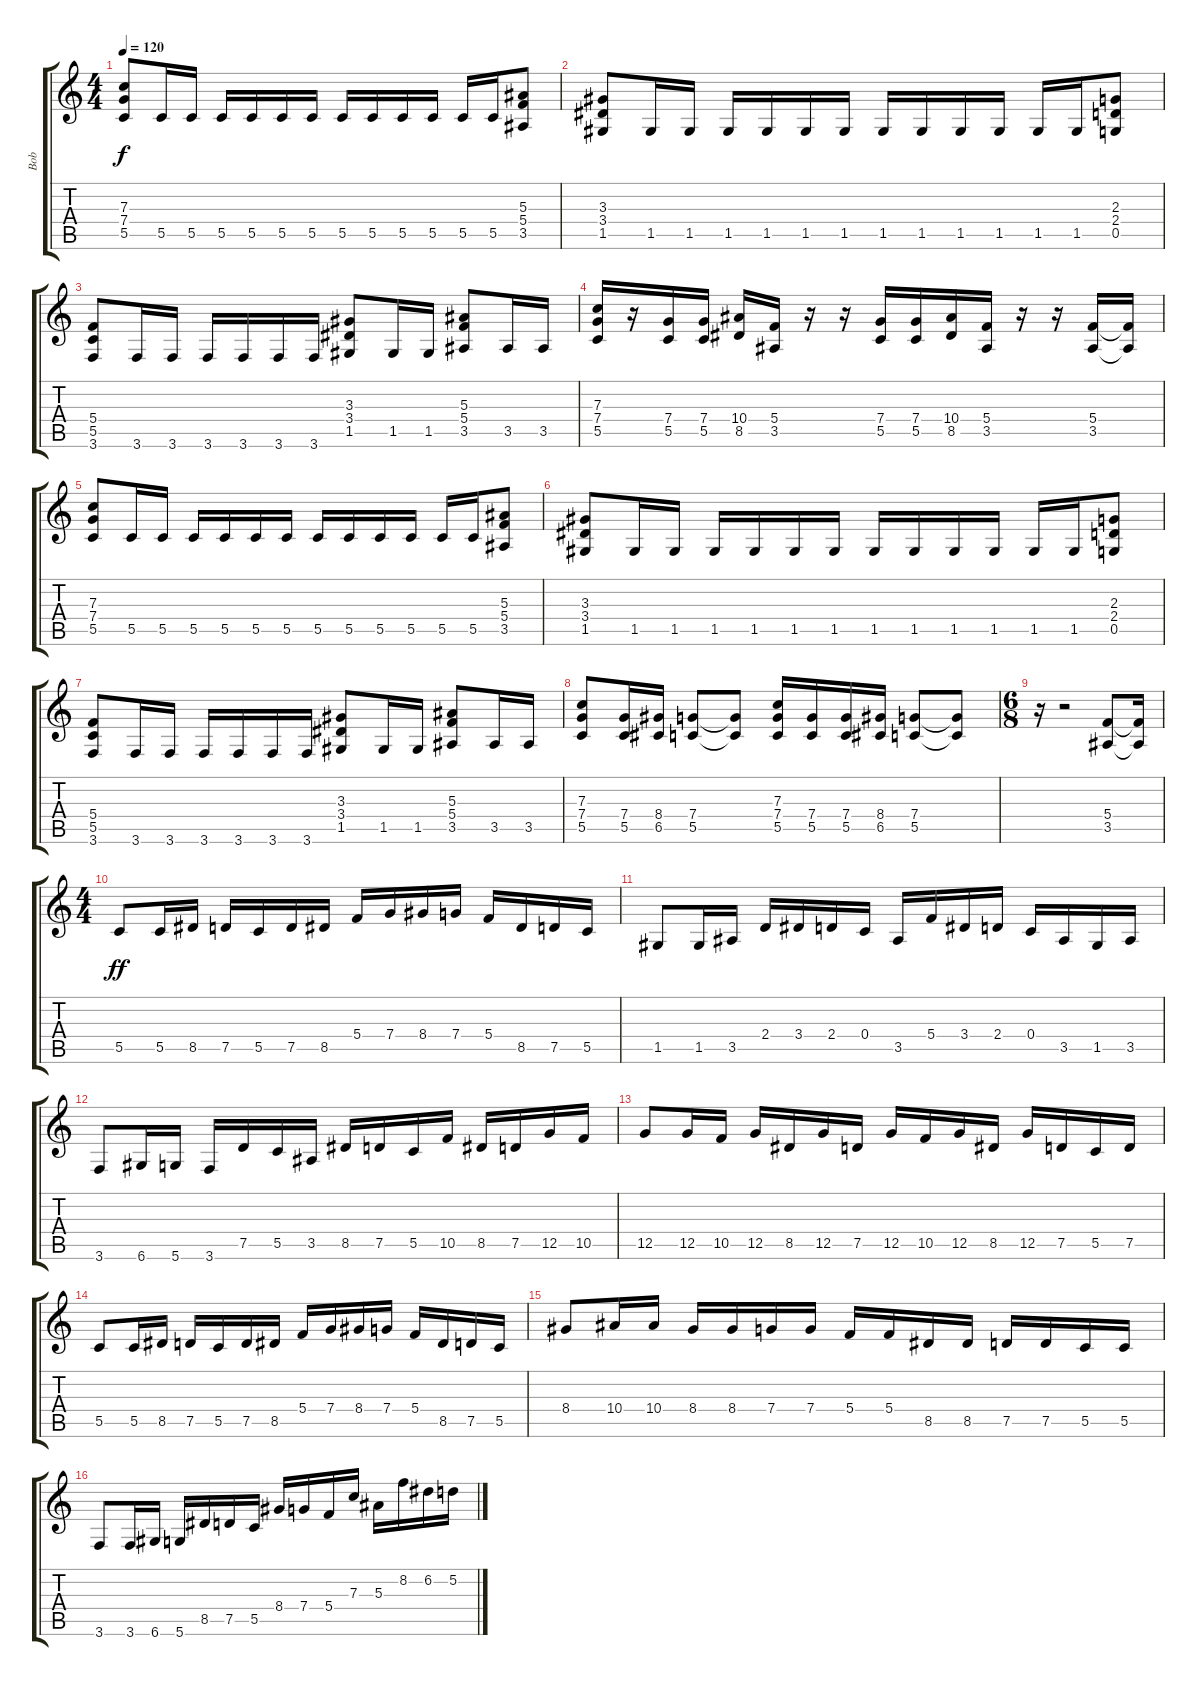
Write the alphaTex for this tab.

\track ("Bob" "Bob") {instrument distortionguitar}
\staff {score tabs}
\tuning (D4 A3 F3 C3 G2 D2) {hide}
\ts (4 4)
\tempo 120
\clef g2
\ks c
(7.3 7.4 5.5).8{dy f} 5.5.16 5.5.16 5.5.16 5.5.16 5.5.16 5.5.16 5.5.16 5.5.16 5.5.16 5.5.16 5.5.16 5.5.16 (5.3 5.4 3.5).8 |
(3.3 3.4 1.5).8 1.5.16 1.5.16 1.5.16 1.5.16 1.5.16 1.5.16 1.5.16 1.5.16 1.5.16 1.5.16 1.5.16 1.5.16 (2.3 2.4 0.5).8 |
(5.4 5.5 3.6).8 3.6.16 3.6.16 3.6.16 3.6.16 3.6.16 3.6.16 (3.3 3.4 1.5).8 1.5.16 1.5.16 (5.3 5.4 3.5).8 3.5.16 3.5.16 |
(7.3 7.4 5.5).16 r.16 (7.4 5.5).16 (7.4 5.5).16 (10.4 8.5).16 (5.4 3.5).16 r.16 r.16 (7.4 5.5).16 (7.4 5.5).16 (10.4 8.5).16 (5.4 3.5).16 r.16 r.16 (5.4 3.5).16 (5.4{t} 3.5{t}).16 |
(7.3 7.4 5.5).8 5.5.16 5.5.16 5.5.16 5.5.16 5.5.16 5.5.16 5.5.16 5.5.16 5.5.16 5.5.16 5.5.16 5.5.16 (5.3 5.4 3.5).8 |
(3.3 3.4 1.5).8 1.5.16 1.5.16 1.5.16 1.5.16 1.5.16 1.5.16 1.5.16 1.5.16 1.5.16 1.5.16 1.5.16 1.5.16 (2.3 2.4 0.5).8 |
(5.4 5.5 3.6).8 3.6.16 3.6.16 3.6.16 3.6.16 3.6.16 3.6.16 (3.3 3.4 1.5).8 1.5.16 1.5.16 (5.3 5.4 3.5).8 3.5.16 3.5.16 |
(7.3 7.4 5.5).8 (7.4 5.5).16 (8.4 6.5).16 (7.4 5.5).8 (7.4{t} 5.5{t}).8 (7.3 7.4 5.5).16 (7.4 5.5).16 (7.4 5.5).16 (8.4 6.5).16 (7.4 5.5).8 (7.4{t} 5.5{t}).8 |
\ts (6 8)
r.16 r.2 (5.4 3.5).8 (5.4{t} 3.5{t}).16 |
\ts (4 4)
5.5.8{dy ff} 5.5.16 8.5.16 7.5.16 5.5.16 7.5.16 8.5.16 5.4.16 7.4.16 8.4.16 7.4.16 5.4.16 8.5.16 7.5.16 5.5.16 |
1.5.8 1.5.16 3.5.16 2.4.16 3.4.16 2.4.16 0.4.16 3.5.16 5.4.16 3.4.16 2.4.16 0.4.16 3.5.16 1.5.16 3.5.16 |
3.6.8 6.6.16 5.6.16 3.6.16 7.5.16 5.5.16 3.5.16 8.5.16 7.5.16 5.5.16 10.5.16 8.5.16 7.5.16 12.5.16 10.5.16 |
12.5.8 12.5.16 10.5.16 12.5.16 8.5.16 12.5.16 7.5.16 12.5.16 10.5.16 12.5.16 8.5.16 12.5.16 7.5.16 5.5.16 7.5.16 |
5.5.8 5.5.16 8.5.16 7.5.16 5.5.16 7.5.16 8.5.16 5.4.16 7.4.16 8.4.16 7.4.16 5.4.16 8.5.16 7.5.16 5.5.16 |
8.4.8 10.4.16 10.4.16 8.4.16 8.4.16 7.4.16 7.4.16 5.4.16 5.4.16 8.5.16 8.5.16 7.5.16 7.5.16 5.5.16 5.5.16 |
3.6.8 3.6.16 6.6.16 5.6.16 8.5.16 7.5.16 5.5.16 8.4.16 7.4.16 5.4.16 7.3.16 5.3.16 8.2.16 6.2.16 5.2.16
